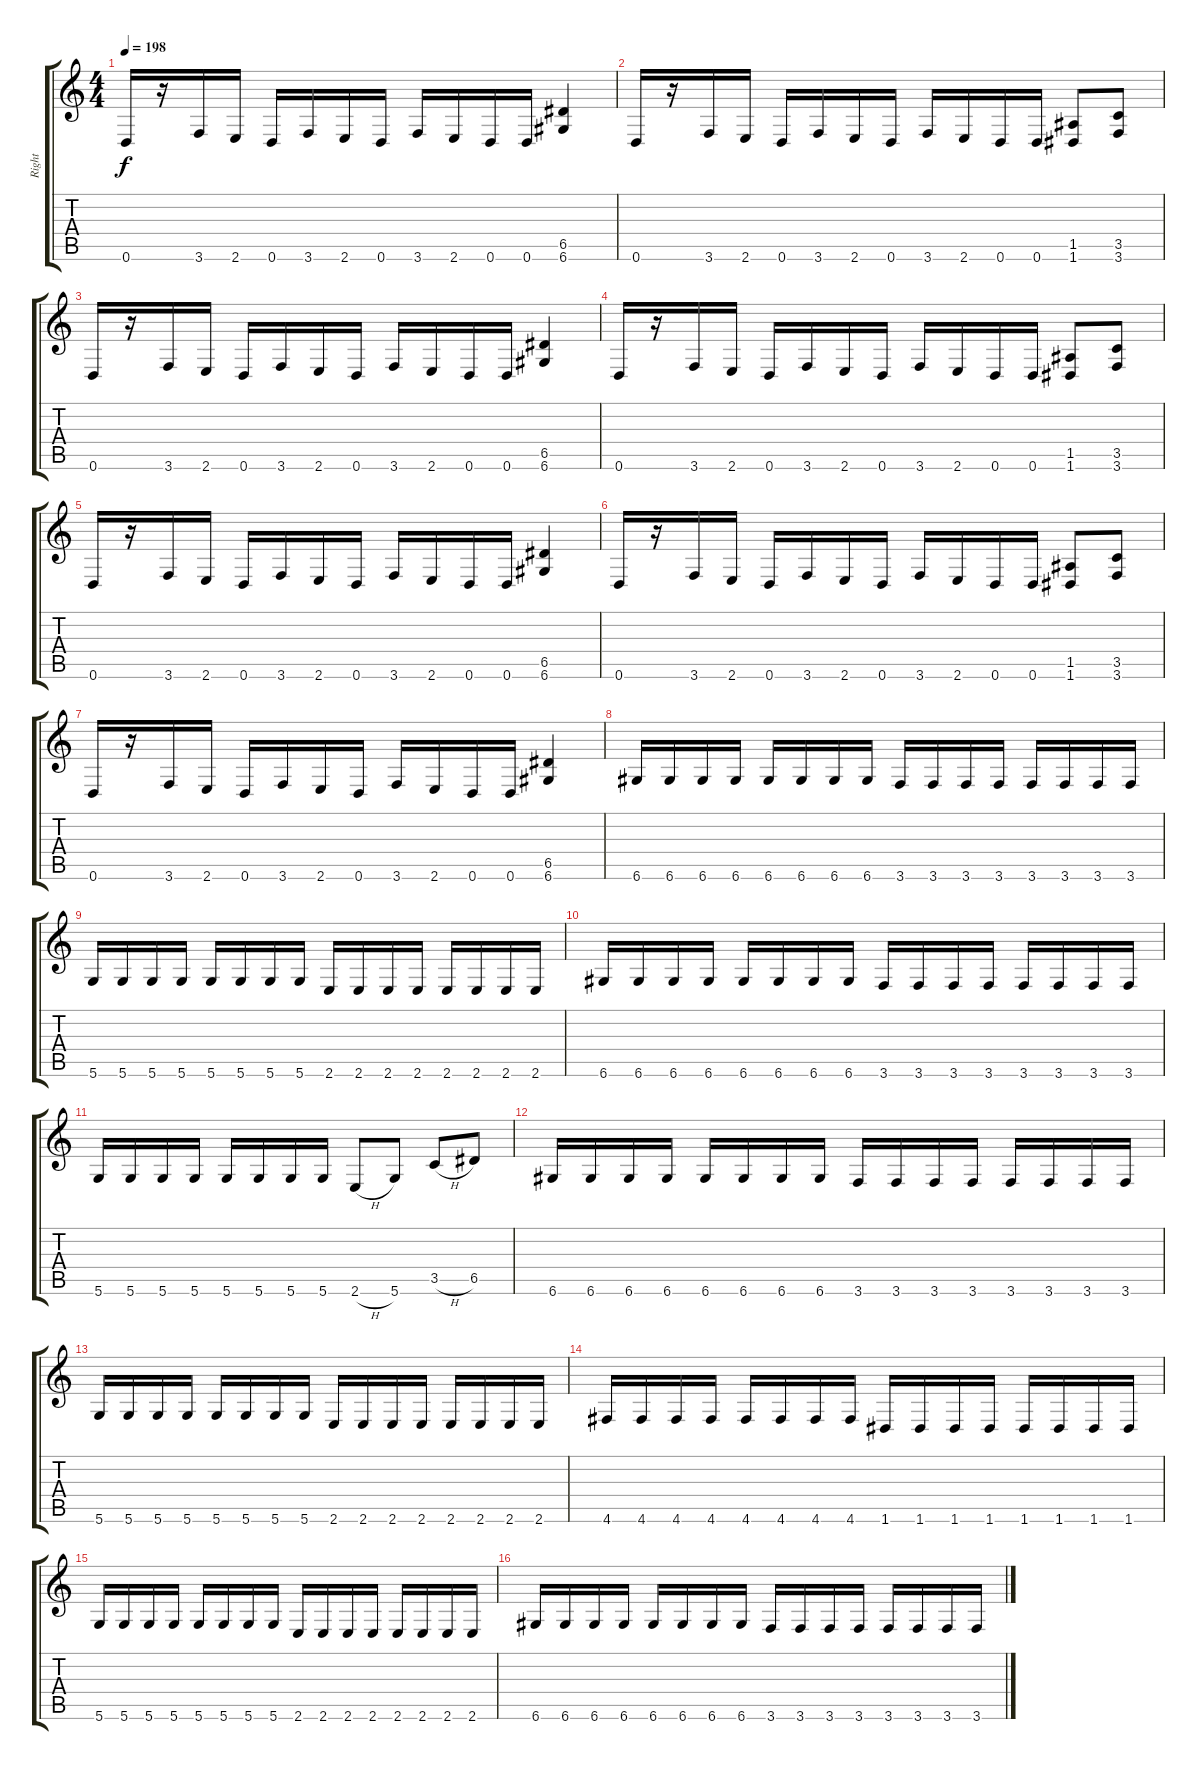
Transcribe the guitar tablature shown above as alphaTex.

\track ("Right" "Right") {instrument distortionguitar}
\staff {score tabs}
\tuning (E4 B3 G3 D3 A2 D2) {hide}
\ts (4 4)
\tempo 198
\clef g2
\ks c
0.6.16{dy f} r.16 3.6.16 2.6.16 0.6.16 3.6.16 2.6.16 0.6.16 3.6.16 2.6.16 0.6.16 0.6.16 (6.5 6.6).4 |
0.6.16 r.16 3.6.16 2.6.16 0.6.16 3.6.16 2.6.16 0.6.16 3.6.16 2.6.16 0.6.16 0.6.16 (1.5 1.6).8 (3.5 3.6).8 |
0.6.16 r.16 3.6.16 2.6.16 0.6.16 3.6.16 2.6.16 0.6.16 3.6.16 2.6.16 0.6.16 0.6.16 (6.5 6.6).4 |
0.6.16 r.16 3.6.16 2.6.16 0.6.16 3.6.16 2.6.16 0.6.16 3.6.16 2.6.16 0.6.16 0.6.16 (1.5 1.6).8 (3.5 3.6).8 |
0.6.16 r.16 3.6.16 2.6.16 0.6.16 3.6.16 2.6.16 0.6.16 3.6.16 2.6.16 0.6.16 0.6.16 (6.5 6.6).4 |
0.6.16 r.16 3.6.16 2.6.16 0.6.16 3.6.16 2.6.16 0.6.16 3.6.16 2.6.16 0.6.16 0.6.16 (1.5 1.6).8 (3.5 3.6).8 |
0.6.16 r.16 3.6.16 2.6.16 0.6.16 3.6.16 2.6.16 0.6.16 3.6.16 2.6.16 0.6.16 0.6.16 (6.5 6.6).4 |
6.6.16 6.6.16 6.6.16 6.6.16 6.6.16 6.6.16 6.6.16 6.6.16 3.6.16 3.6.16 3.6.16 3.6.16 3.6.16 3.6.16 3.6.16 3.6.16 |
5.6.16 5.6.16 5.6.16 5.6.16 5.6.16 5.6.16 5.6.16 5.6.16 2.6.16 2.6.16 2.6.16 2.6.16 2.6.16 2.6.16 2.6.16 2.6.16 |
6.6.16 6.6.16 6.6.16 6.6.16 6.6.16 6.6.16 6.6.16 6.6.16 3.6.16 3.6.16 3.6.16 3.6.16 3.6.16 3.6.16 3.6.16 3.6.16 |
5.6.16 5.6.16 5.6.16 5.6.16 5.6.16 5.6.16 5.6.16 5.6.16 2.6{h}.8 5.6.8 3.5{h}.8 6.5.8 |
6.6.16 6.6.16 6.6.16 6.6.16 6.6.16 6.6.16 6.6.16 6.6.16 3.6.16 3.6.16 3.6.16 3.6.16 3.6.16 3.6.16 3.6.16 3.6.16 |
5.6.16 5.6.16 5.6.16 5.6.16 5.6.16 5.6.16 5.6.16 5.6.16 2.6.16 2.6.16 2.6.16 2.6.16 2.6.16 2.6.16 2.6.16 2.6.16 |
4.6.16 4.6.16 4.6.16 4.6.16 4.6.16 4.6.16 4.6.16 4.6.16 1.6.16 1.6.16 1.6.16 1.6.16 1.6.16 1.6.16 1.6.16 1.6.16 |
5.6.16 5.6.16 5.6.16 5.6.16 5.6.16 5.6.16 5.6.16 5.6.16 2.6.16 2.6.16 2.6.16 2.6.16 2.6.16 2.6.16 2.6.16 2.6.16 |
6.6.16 6.6.16 6.6.16 6.6.16 6.6.16 6.6.16 6.6.16 6.6.16 3.6.16 3.6.16 3.6.16 3.6.16 3.6.16 3.6.16 3.6.16 3.6.16
